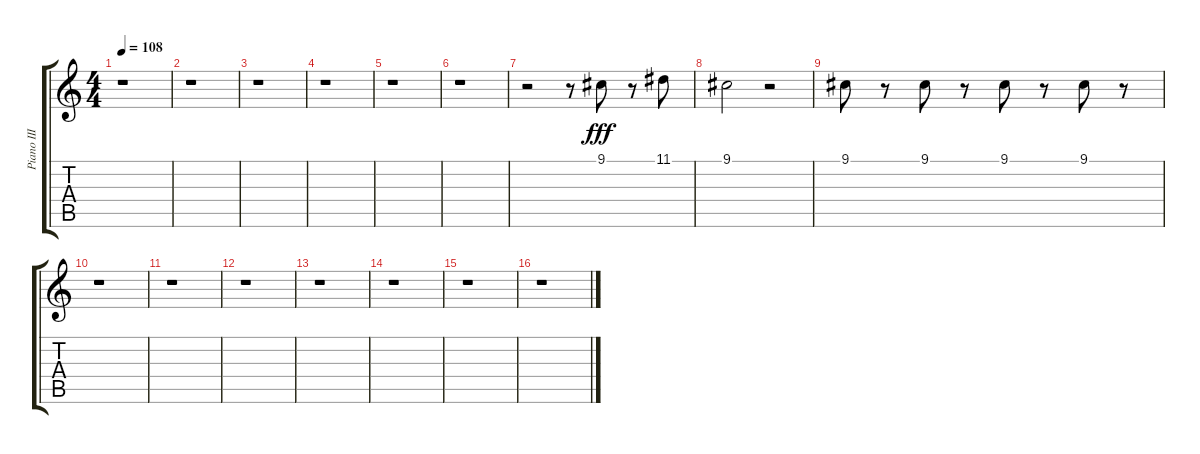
\track ("Piano III" "Piano III") {instrument synthvoice}
\staff {score tabs}
\tuning (E4 B3 G3 D3 A2 E2) {hide}
\ts (4 4)
\tempo 108
\clef g2
\ks c
r.1{dy fff} |
r.1 |
r.1 |
r.1 |
r.1 |
r.1 |
r.2 r.8 9.1.8 r.8 11.1.8 |
9.1.2 r.2 |
9.1.8 r.8 9.1.8 r.8 9.1.8 r.8 9.1.8 r.8 |
r.1 |
r.1 |
r.1 |
r.1 |
r.1 |
r.1 |
r.1
